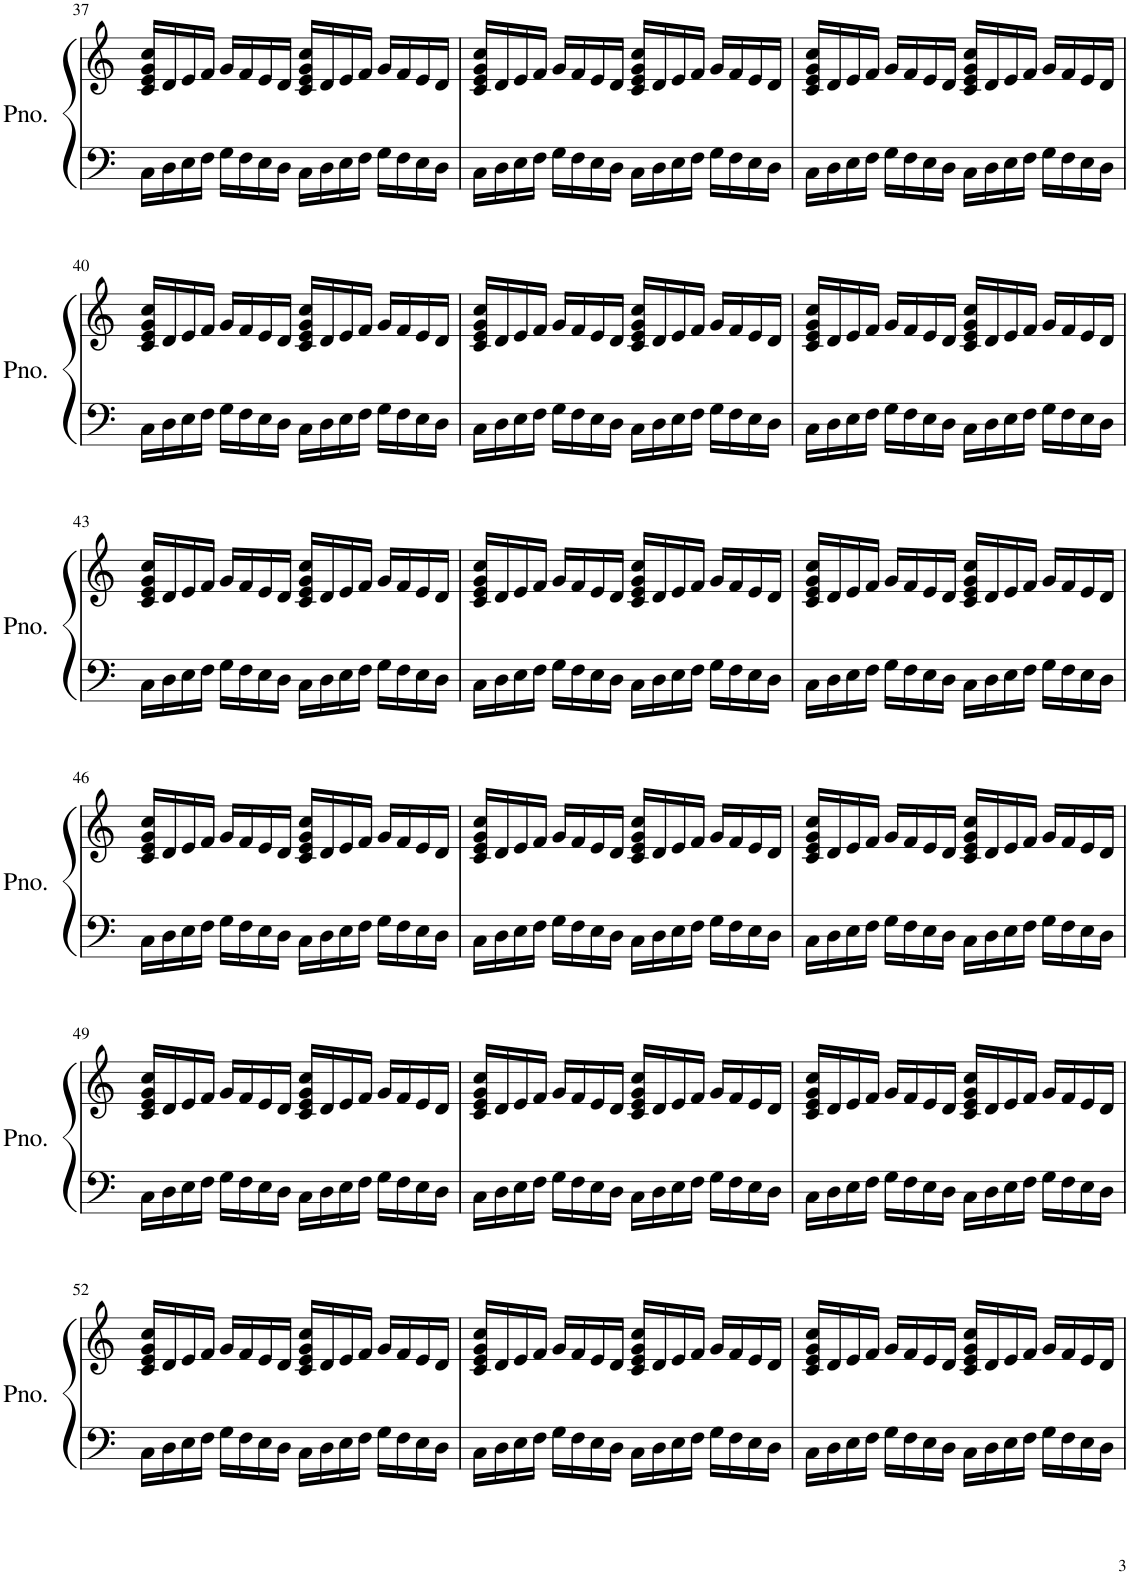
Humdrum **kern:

**kern	**kern
*part1	*part1
*staff2	*staff1
*I"Piano	*
*I'Pno.	*
!!LO:PB:g=z
*clefF4	*clefG2
*k[]	*k[]
*M4/4	*M4/4
=37	=37
16C\LL	16c/ 16e/ 16g/ 16cc/LL
16D\	16d/
16E\	16e/
16F\JJ	16f/JJ
16G\LL	16g/LL
16F\	16f/
16E\	16e/
16D\JJ	16d/JJ
16C\LL	16c/ 16e/ 16g/ 16cc/LL
16D\	16d/
16E\	16e/
16F\JJ	16f/JJ
16G\LL	16g/LL
16F\	16f/
16E\	16e/
16D\JJ	16d/JJ
=38	=38
16C\LL	16c/ 16e/ 16g/ 16cc/LL
16D\	16d/
16E\	16e/
16F\JJ	16f/JJ
16G\LL	16g/LL
16F\	16f/
16E\	16e/
16D\JJ	16d/JJ
16C\LL	16c/ 16e/ 16g/ 16cc/LL
16D\	16d/
16E\	16e/
16F\JJ	16f/JJ
16G\LL	16g/LL
16F\	16f/
16E\	16e/
16D\JJ	16d/JJ
=39	=39
16C\LL	16c/ 16e/ 16g/ 16cc/LL
16D\	16d/
16E\	16e/
16F\JJ	16f/JJ
16G\LL	16g/LL
16F\	16f/
16E\	16e/
16D\JJ	16d/JJ
16C\LL	16c/ 16e/ 16g/ 16cc/LL
16D\	16d/
16E\	16e/
16F\JJ	16f/JJ
16G\LL	16g/LL
16F\	16f/
16E\	16e/
16D\JJ	16d/JJ
!!LO:LB:g=z
=40	=40
16C\LL	16c/ 16e/ 16g/ 16cc/LL
16D\	16d/
16E\	16e/
16F\JJ	16f/JJ
16G\LL	16g/LL
16F\	16f/
16E\	16e/
16D\JJ	16d/JJ
16C\LL	16c/ 16e/ 16g/ 16cc/LL
16D\	16d/
16E\	16e/
16F\JJ	16f/JJ
16G\LL	16g/LL
16F\	16f/
16E\	16e/
16D\JJ	16d/JJ
=41	=41
16C\LL	16c/ 16e/ 16g/ 16cc/LL
16D\	16d/
16E\	16e/
16F\JJ	16f/JJ
16G\LL	16g/LL
16F\	16f/
16E\	16e/
16D\JJ	16d/JJ
16C\LL	16c/ 16e/ 16g/ 16cc/LL
16D\	16d/
16E\	16e/
16F\JJ	16f/JJ
16G\LL	16g/LL
16F\	16f/
16E\	16e/
16D\JJ	16d/JJ
=42	=42
16C\LL	16c/ 16e/ 16g/ 16cc/LL
16D\	16d/
16E\	16e/
16F\JJ	16f/JJ
16G\LL	16g/LL
16F\	16f/
16E\	16e/
16D\JJ	16d/JJ
16C\LL	16c/ 16e/ 16g/ 16cc/LL
16D\	16d/
16E\	16e/
16F\JJ	16f/JJ
16G\LL	16g/LL
16F\	16f/
16E\	16e/
16D\JJ	16d/JJ
!!LO:LB:g=z
=43	=43
16C\LL	16c/ 16e/ 16g/ 16cc/LL
16D\	16d/
16E\	16e/
16F\JJ	16f/JJ
16G\LL	16g/LL
16F\	16f/
16E\	16e/
16D\JJ	16d/JJ
16C\LL	16c/ 16e/ 16g/ 16cc/LL
16D\	16d/
16E\	16e/
16F\JJ	16f/JJ
16G\LL	16g/LL
16F\	16f/
16E\	16e/
16D\JJ	16d/JJ
=44	=44
16C\LL	16c/ 16e/ 16g/ 16cc/LL
16D\	16d/
16E\	16e/
16F\JJ	16f/JJ
16G\LL	16g/LL
16F\	16f/
16E\	16e/
16D\JJ	16d/JJ
16C\LL	16c/ 16e/ 16g/ 16cc/LL
16D\	16d/
16E\	16e/
16F\JJ	16f/JJ
16G\LL	16g/LL
16F\	16f/
16E\	16e/
16D\JJ	16d/JJ
=45	=45
16C\LL	16c/ 16e/ 16g/ 16cc/LL
16D\	16d/
16E\	16e/
16F\JJ	16f/JJ
16G\LL	16g/LL
16F\	16f/
16E\	16e/
16D\JJ	16d/JJ
16C\LL	16c/ 16e/ 16g/ 16cc/LL
16D\	16d/
16E\	16e/
16F\JJ	16f/JJ
16G\LL	16g/LL
16F\	16f/
16E\	16e/
16D\JJ	16d/JJ
!!LO:LB:g=z
=46	=46
16C\LL	16c/ 16e/ 16g/ 16cc/LL
16D\	16d/
16E\	16e/
16F\JJ	16f/JJ
16G\LL	16g/LL
16F\	16f/
16E\	16e/
16D\JJ	16d/JJ
16C\LL	16c/ 16e/ 16g/ 16cc/LL
16D\	16d/
16E\	16e/
16F\JJ	16f/JJ
16G\LL	16g/LL
16F\	16f/
16E\	16e/
16D\JJ	16d/JJ
=47	=47
16C\LL	16c/ 16e/ 16g/ 16cc/LL
16D\	16d/
16E\	16e/
16F\JJ	16f/JJ
16G\LL	16g/LL
16F\	16f/
16E\	16e/
16D\JJ	16d/JJ
16C\LL	16c/ 16e/ 16g/ 16cc/LL
16D\	16d/
16E\	16e/
16F\JJ	16f/JJ
16G\LL	16g/LL
16F\	16f/
16E\	16e/
16D\JJ	16d/JJ
=48	=48
16C\LL	16c/ 16e/ 16g/ 16cc/LL
16D\	16d/
16E\	16e/
16F\JJ	16f/JJ
16G\LL	16g/LL
16F\	16f/
16E\	16e/
16D\JJ	16d/JJ
16C\LL	16c/ 16e/ 16g/ 16cc/LL
16D\	16d/
16E\	16e/
16F\JJ	16f/JJ
16G\LL	16g/LL
16F\	16f/
16E\	16e/
16D\JJ	16d/JJ
!!LO:LB:g=z
=49	=49
16C\LL	16c/ 16e/ 16g/ 16cc/LL
16D\	16d/
16E\	16e/
16F\JJ	16f/JJ
16G\LL	16g/LL
16F\	16f/
16E\	16e/
16D\JJ	16d/JJ
16C\LL	16c/ 16e/ 16g/ 16cc/LL
16D\	16d/
16E\	16e/
16F\JJ	16f/JJ
16G\LL	16g/LL
16F\	16f/
16E\	16e/
16D\JJ	16d/JJ
=50	=50
16C\LL	16c/ 16e/ 16g/ 16cc/LL
16D\	16d/
16E\	16e/
16F\JJ	16f/JJ
16G\LL	16g/LL
16F\	16f/
16E\	16e/
16D\JJ	16d/JJ
16C\LL	16c/ 16e/ 16g/ 16cc/LL
16D\	16d/
16E\	16e/
16F\JJ	16f/JJ
16G\LL	16g/LL
16F\	16f/
16E\	16e/
16D\JJ	16d/JJ
=51	=51
16C\LL	16c/ 16e/ 16g/ 16cc/LL
16D\	16d/
16E\	16e/
16F\JJ	16f/JJ
16G\LL	16g/LL
16F\	16f/
16E\	16e/
16D\JJ	16d/JJ
16C\LL	16c/ 16e/ 16g/ 16cc/LL
16D\	16d/
16E\	16e/
16F\JJ	16f/JJ
16G\LL	16g/LL
16F\	16f/
16E\	16e/
16D\JJ	16d/JJ
!!LO:LB:g=z
=52	=52
16C\LL	16c/ 16e/ 16g/ 16cc/LL
16D\	16d/
16E\	16e/
16F\JJ	16f/JJ
16G\LL	16g/LL
16F\	16f/
16E\	16e/
16D\JJ	16d/JJ
16C\LL	16c/ 16e/ 16g/ 16cc/LL
16D\	16d/
16E\	16e/
16F\JJ	16f/JJ
16G\LL	16g/LL
16F\	16f/
16E\	16e/
16D\JJ	16d/JJ
=53	=53
16C\LL	16c/ 16e/ 16g/ 16cc/LL
16D\	16d/
16E\	16e/
16F\JJ	16f/JJ
16G\LL	16g/LL
16F\	16f/
16E\	16e/
16D\JJ	16d/JJ
16C\LL	16c/ 16e/ 16g/ 16cc/LL
16D\	16d/
16E\	16e/
16F\JJ	16f/JJ
16G\LL	16g/LL
16F\	16f/
16E\	16e/
16D\JJ	16d/JJ
=54	=54
16C\LL	16c/ 16e/ 16g/ 16cc/LL
16D\	16d/
16E\	16e/
16F\JJ	16f/JJ
16G\LL	16g/LL
16F\	16f/
16E\	16e/
16D\JJ	16d/JJ
16C\LL	16c/ 16e/ 16g/ 16cc/LL
16D\	16d/
16E\	16e/
16F\JJ	16f/JJ
16G\LL	16g/LL
16F\	16f/
16E\	16e/
16D\JJ	16d/JJ
=	=
*-	*-
